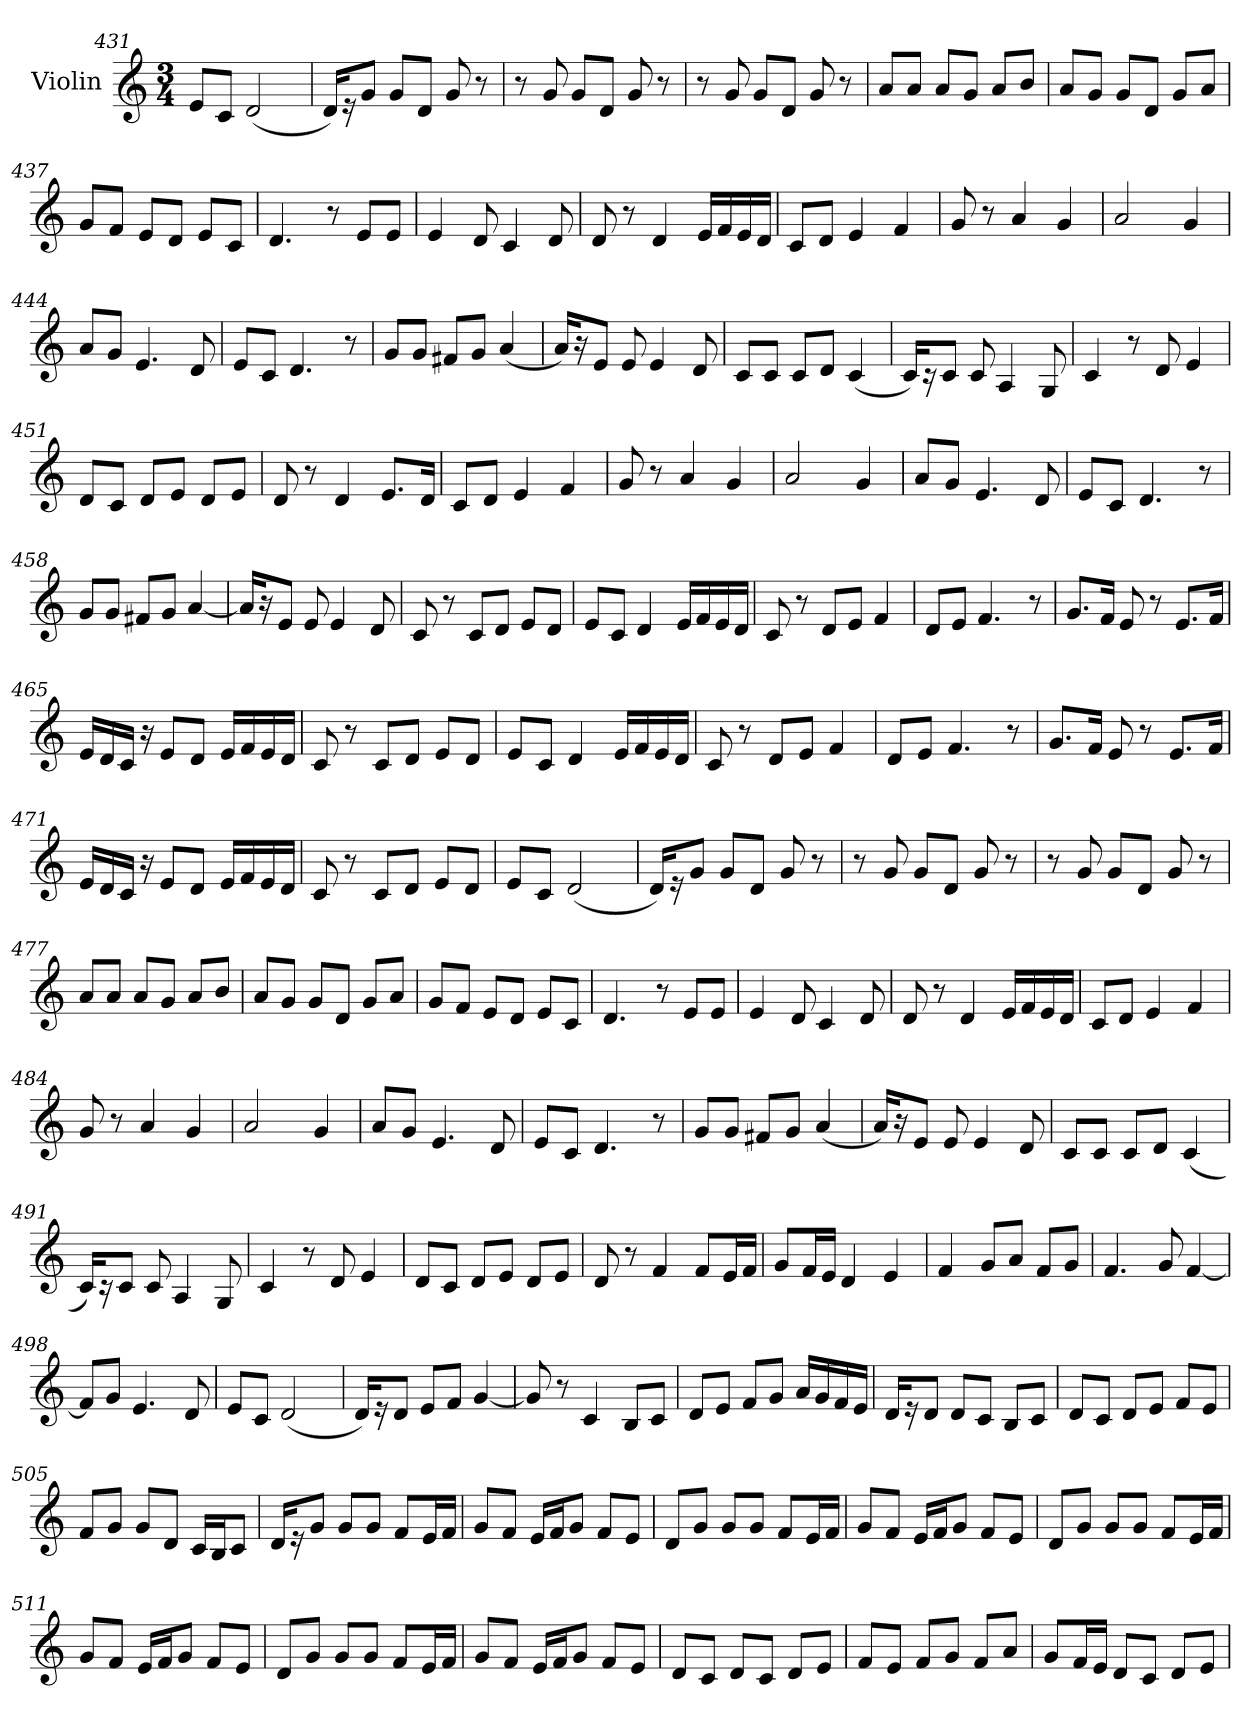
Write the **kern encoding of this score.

**kern
*part1
*staff1
*I"Violin
*clefG2
*k[]
*C:
*M3/4
=431
8e/L
8c/J
(<2d/
=432
16d/KL)
16r
8g/J
8g/L
8d/J
8g/
8r
!!LO:LB:g=z
=433
8r
8g/
8g/L
8d/J
8g/
8r
=434
8r
8g/
8g/L
8d/J
8g/
8r
=435
8a/L
8a/J
8a/L
8g/J
8a/L
8b/J
=436
8a/L
8g/J
8g/L
8d/J
8g/L
8a/J
=437
8g/L
8f/J
8e/L
8d/J
8e/L
8c/J
=438
4.d/
8r
8e/L
8e/J
!!LO:LB:g=z
=439
4e/
8d/
4c/
8d/
=440
8d/
8r
4d/
16e/LL
16f/
16e/
16d/JJ
=441
8c/L
8d/J
4e/
4f/
=442
8g/
8r
4a/
4g/
=443
2a/
4g/
=444
8a/L
8g/J
4.e/
8d/
=445
8e/L
8c/J
4.d/
8r
!!LO:LB:g=z
=446
8g/L
8g/J
8f#X/L
8g/J
(<4a/
=447
16a/KL)
16r
8e/J
8e/
4e/
8d/
=448
8c/L
8c/J
8c/L
8d/J
(<4c/
=449
16c/KL)
16r
8c/J
8c/
4A/
8G/
=450
4c/
8r
8d/
4e/
=451
8d/L
8c/J
8d/L
8e/J
8d/L
8e/J
!!LO:LB:g=z
=452
8d/
8r
4d/
8.e/L
16d/Jk
=453
8c/L
8d/J
4e/
4f/
=454
8g/
8r
4a/
4g/
=455
2a/
4g/
=456
8a/L
8g/J
4.e/
8d/
=457
8e/L
8c/J
4.d/
8r
=458
8g/L
8g/J
8f#X/L
8g/J
[4a/
!!LO:LB:g=z
=459
16a/KL]
16r
8e/J
8e/
4e/
8d/
=460
8c/
8r
8c/L
8d/J
8e/L
8d/J
=461
8e/L
8c/J
4d/
16e/LL
16f/
16e/
16d/JJ
=462
8c/
8r
8d/L
8e/J
4f/
=463
8d/L
8e/J
4.f/
8r
=464
8.g/L
16f/Jk
8e/
8r
8.e/L
16f/Jk
!!LO:LB:g=z
=465
16e/LL
16d/
16c/JJ
16r
8e/L
8d/J
16e/LL
16f/
16e/
16d/JJ
=466
8c/
8r
8c/L
8d/J
8e/L
8d/J
=467
8e/L
8c/J
4d/
16e/LL
16f/
16e/
16d/JJ
=468
8c/
8r
8d/L
8e/J
4f/
=469
8d/L
8e/J
4.f/
8r
!!LO:PB:g=z
=470
8.g/L
16f/Jk
8e/
8r
8.e/L
16f/Jk
=471
16e/LL
16d/
16c/JJ
16r
8e/L
8d/J
16e/LL
16f/
16e/
16d/JJ
=472
8c/
8r
8c/L
8d/J
8e/L
8d/J
=473
8e/L
8c/J
(<2d/
=474
16d/KL)
16r
8g/J
8g/L
8d/J
8g/
8r
!!LO:LB:g=z
=475
8r
8g/
8g/L
8d/J
8g/
8r
=476
8r
8g/
8g/L
8d/J
8g/
8r
=477
8a/L
8a/J
8a/L
8g/J
8a/L
8b/J
=478
8a/L
8g/J
8g/L
8d/J
8g/L
8a/J
=479
8g/L
8f/J
8e/L
8d/J
8e/L
8c/J
=480
4.d/
8r
8e/L
8e/J
!!LO:LB:g=z
=481
4e/
8d/
4c/
8d/
=482
8d/
8r
4d/
16e/LL
16f/
16e/
16d/JJ
=483
8c/L
8d/J
4e/
4f/
=484
8g/
8r
4a/
4g/
=485
2a/
4g/
=486
8a/L
8g/J
4.e/
8d/
=487
8e/L
8c/J
4.d/
8r
!!LO:LB:g=z
=488
8g/L
8g/J
8f#X/L
8g/J
(<4a/
=489
16a/KL)
16r
8e/J
8e/
4e/
8d/
=490
8c/L
8c/J
8c/L
8d/J
(<4c/
=491
16c/KL)
16r
8c/J
8c/
4A/
8G/
=492
4c/
8r
8d/
4e/
=493
8d/L
8c/J
8d/L
8e/J
8d/L
8e/J
!!LO:LB:g=z
=494
8d/
8r
4f/
8f/L
16e/L
16f/JJ
=495
8g/L
16f/L
16e/JJ
4d/
4e/
=496
4f/
8g/L
8a/J
8f/L
8g/J
=497
4.f/
8g/
[4f/
=498
8f/L]
8g/J
4.e/
8d/
=499
8e/L
8c/J
(<2d/
!!LO:LB:g=z
=500
16d/KL)
16r
8d/J
8e/L
8f/J
[4g/
=501
8g/]
8r
4c/
8B/L
8c/J
=502
8d/L
8e/J
8f/L
8g/J
16a/LL
16g/
16f/
16e/JJ
=503
16d/KL
16r
8d/J
8d/L
8c/J
8B/L
8c/J
=504
8d/L
8c/J
8d/L
8e/J
8f/L
8e/J
!!LO:LB:g=z
=505
8f/L
8g/J
8g/L
8d/J
16c/LL
16B/J
8c/J
=506
16d/KL
16r
8g/J
8g/L
8g/J
8f/L
16e/L
16f/JJ
=507
8g/L
8f/J
16e/LL
16f/J
8g/J
8f/L
8e/J
=508
8d/L
8g/J
8g/L
8g/J
8f/L
16e/L
16f/JJ
=509
8g/L
8f/J
16e/LL
16f/J
8g/J
8f/L
8e/J
!!LO:LB:g=z
=510
8d/L
8g/J
8g/L
8g/J
8f/L
16e/L
16f/JJ
=511
8g/L
8f/J
16e/LL
16f/J
8g/J
8f/L
8e/J
=512
8d/L
8g/J
8g/L
8g/J
8f/L
16e/L
16f/JJ
=513
8g/L
8f/J
16e/LL
16f/J
8g/J
8f/L
8e/J
=514
8d/L
8c/J
8d/L
8c/J
8d/L
8e/J
=515
8f/L
8e/J
8f/L
8g/J
8f/L
8a/J
!!LO:PB:g=z
=516
8g/L
16f/L
16e/JJ
8d/L
8c/J
8d/L
8e/J
=
*-
